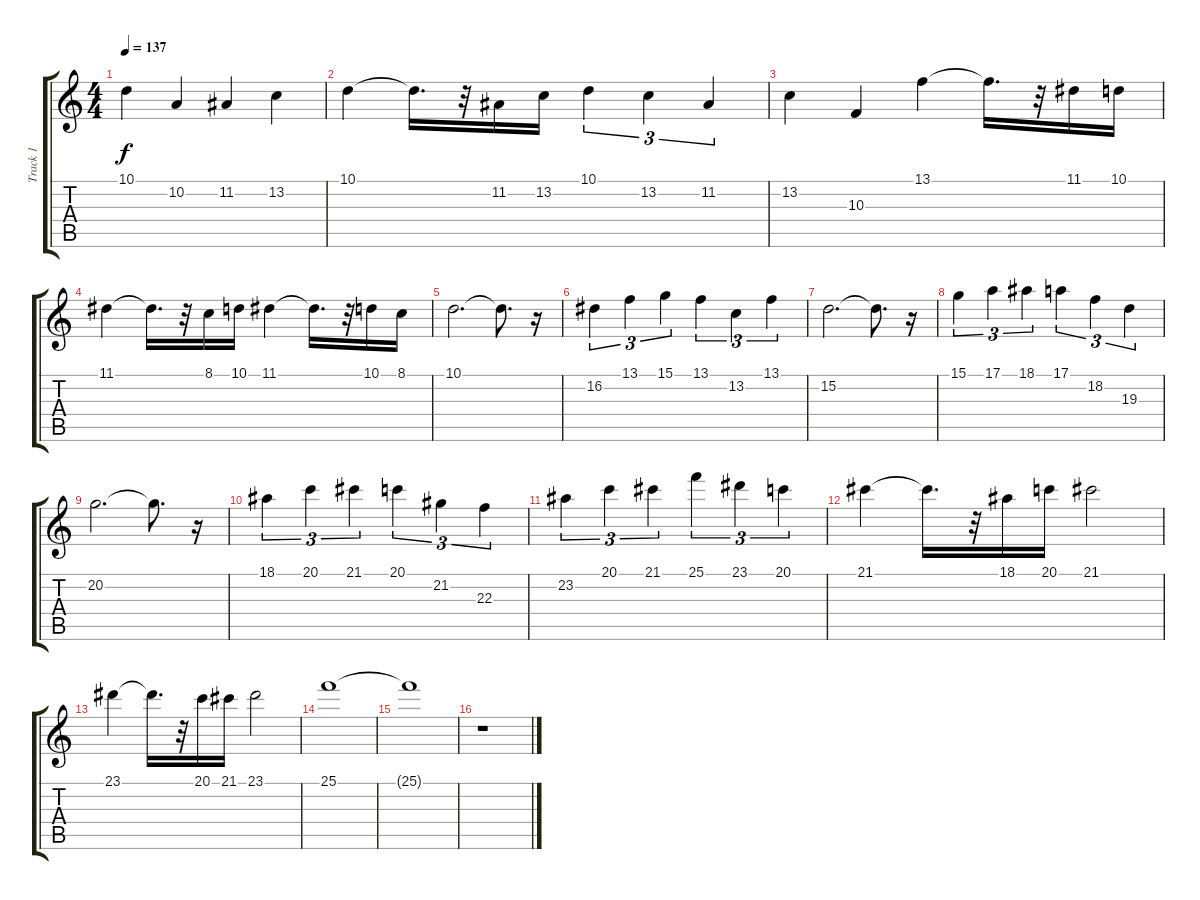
\track ("Track 1" "Track 1") {instrument synthbrass1}
\staff {score tabs}
\tuning (E4 B3 G3 D3 A2 E2) {hide}
\ts (4 4)
\tempo 137
\clef g2
\ks c
10.1.4{dy f} 10.2.4 11.2.4 13.2.4 |
10.1.4 10.1{t}.16{d} r.32 11.2.16 13.2.16 10.1.4{tu (3 2)} 13.2.4{tu (3 2)} 11.2.4{tu (3 2)} |
13.2.4 10.3.4 13.1.4 13.1{t}.16{d} r.32 11.1.16 10.1.16 |
11.1.4 11.1{t}.16{d} r.32 8.1.16 10.1.16 11.1.4 11.1{t}.16{d} r.32 10.1.16 8.1.16 |
10.1.2{d} 10.1{t}.8{d} r.16 |
16.2.4{tu (3 2)} 13.1.4{tu (3 2)} 15.1.4{tu (3 2)} 13.1.4{tu (3 2)} 13.2.4{tu (3 2)} 13.1.4{tu (3 2)} |
15.2.2{d} 15.2{t}.8{d} r.16 |
15.1.4{tu (3 2)} 17.1.4{tu (3 2)} 18.1.4{tu (3 2)} 17.1.4{tu (3 2)} 18.2.4{tu (3 2)} 19.3.4{tu (3 2)} |
20.2.2{d} 20.2{t}.8{d} r.16 |
18.1.4{tu (3 2)} 20.1.4{tu (3 2)} 21.1.4{tu (3 2)} 20.1.4{tu (3 2)} 21.2.4{tu (3 2)} 22.3.4{tu (3 2)} |
23.2.4{tu (3 2)} 20.1.4{tu (3 2)} 21.1.4{tu (3 2)} 25.1.4{tu (3 2)} 23.1.4{tu (3 2)} 20.1.4{tu (3 2)} |
21.1.4 21.1{t}.16{d} r.32 18.1.16 20.1.16 21.1.2 |
23.1.4 23.1{t}.16{d} r.32 20.1.16 21.1.16 23.1.2 |
25.1.1 |
25.1{t}.1 |
r.1
